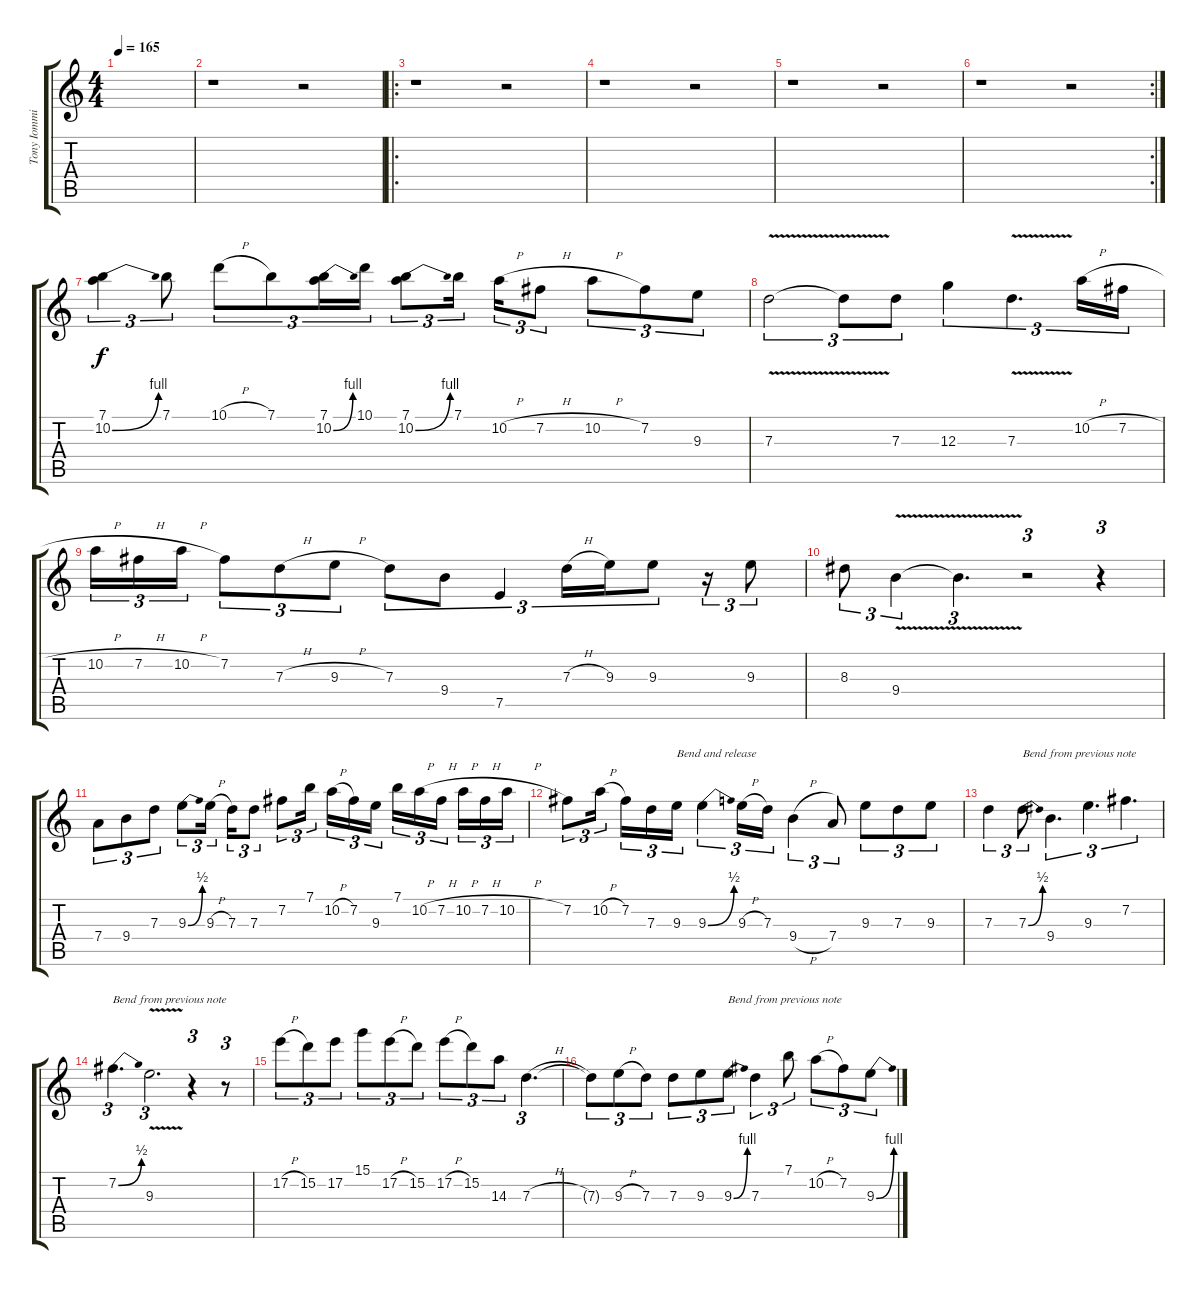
\track ("Tony Iommi" "Tony Iommi") {instrument distortionguitar}
\staff {score tabs}
\tuning (E4 B3 G3 D3 A2 E2) {hide}
\ts (4 4)
\tempo 165
\clef g2
\ks c
|
r.1 r.2 |
\ro
r.1 r.2 |
r.1 r.2 |
r.1 r.2 |
\rc 2
r.1 r.2 |
(7.1 10.2{be (bend 0 0 60 4)}).4{tu (3 2)} 7.1.8{tu (3 2)} 10.1{h}.8{tu (3 2)} 7.1.8{tu (3 2)} (7.1 10.2{be (bend 0 0 60 4)}).16{tu (3 2)} 10.1.16{tu (3 2)} (7.1 10.2{be (bend 0 0 60 4)}).8{tu (3 2)} 7.1.16{tu (3 2) beam splitsecondary} 10.2{h}.16{tu (3 2)} 7.2{h}.8{tu (3 2)} 10.2{h}.8{tu (3 2)} 7.2.8{tu (3 2)} 9.3.8{tu (3 2)} |
7.3{v}.2{tu (3 2)} 7.3{t}.8{tu (3 2)} 7.3.8{tu (3 2)} 12.3.4{tu (3 2)} 7.3{v}.4{d tu (3 2)} 10.2{h}.16{tu (3 2)} 7.2{h}.16{tu (3 2)} |
10.2{h}.16{tu (3 2)} 7.2{h}.16{tu (3 2)} 10.2{h}.16{tu (3 2)} 7.2.8{tu (3 2)} 7.3{h}.8{tu (3 2)} 9.3{h}.8{tu (3 2)} 7.3.8{tu (3 2)} 9.4.8{tu (3 2)} 7.5.4{tu (3 2)} 7.3{h}.16{tu (3 2)} 9.3.16{tu (3 2)} 9.3.8{tu (3 2)} r.16{tu (3 2)} 9.3.8{tu (3 2)} |
8.3.8{tu (3 2)} 9.4{v}.4{tu (3 2)} 9.4{t}.4{d tu (3 2)} r.2{tu (3 2)} r.4{tu (3 2)} |
7.4.8{tu (3 2)} 9.4.8{tu (3 2)} 7.3.8{tu (3 2)} 9.3{be (bend 0 0 60 2)}.8{tu (3 2)} 9.3{h}.16{tu (3 2) beam splitsecondary} 7.3.16{tu (3 2)} 7.3.8{tu (3 2)} 7.2.8{tu (3 2)} 7.1.16{tu (3 2) beam splitsecondary} 10.2{h}.16{tu (3 2)} 7.2.16{tu (3 2)} 9.3.16{tu (3 2)} 7.1.16{tu (3 2)} 10.2{h}.16{tu (3 2)} 7.2{h}.16{tu (3 2) beam splitsecondary} 10.2{h}.16{tu (3 2)} 7.2{h}.16{tu (3 2)} 10.2{h}.16{tu (3 2)} |
7.2.8{tu (3 2)} 10.2{h}.16{tu (3 2) beam splitsecondary} 7.2.16{tu (3 2)} 7.3.16{tu (3 2)} 9.3.16{tu (3 2) txt "Bend and release"} 9.3{be (bend 0 0 60 2)}.4{tu (3 2)} 9.3{h}.16{tu (3 2)} 7.3.16{tu (3 2)} 9.4{h}.4{tu (3 2)} 7.4.8{tu (3 2)} 9.3.8{tu (3 2)} 7.3.8{tu (3 2)} 9.3.8{tu (3 2)} |
7.3.4{tu (3 2)} 7.3{be (bend 0 0 60 2)}.8{tu (3 2) txt "Bend from previous note"} 9.4.4{d tu (3 2)} 9.3.4{d tu (3 2)} 7.2.4{d tu (3 2)} |
7.2{be (bend 0 0 60 2)}.4{d tu (3 2) txt "Bend from previous note"} 9.3{v}.2{d tu (3 2)} r.4{tu (3 2)} r.8{tu (3 2)} |
17.2{h}.8{tu (3 2)} 15.2.8{tu (3 2)} 17.2.8{tu (3 2)} 15.1.8{tu (3 2)} 17.2{h}.8{tu (3 2)} 15.2.8{tu (3 2)} 17.2{h}.8{tu (3 2)} 15.2.8{tu (3 2)} 14.3.8{tu (3 2)} 7.3{h}.4{d tu (3 2)} |
7.3{t}.8{tu (3 2)} 9.3{h}.8{tu (3 2)} 7.3.8{tu (3 2)} 7.3.8{tu (3 2)} 9.3.8{tu (3 2)} 9.3{be (bend 0 0 60 4)}.8{tu (3 2) txt "Bend from previous note"} 7.3.4{tu (3 2)} 7.1.8{tu (3 2)} 10.2{h}.8{tu (3 2)} 7.2.8{tu (3 2)} 9.3{be (bend 0 0 60 4)}.8{tu (3 2)}
